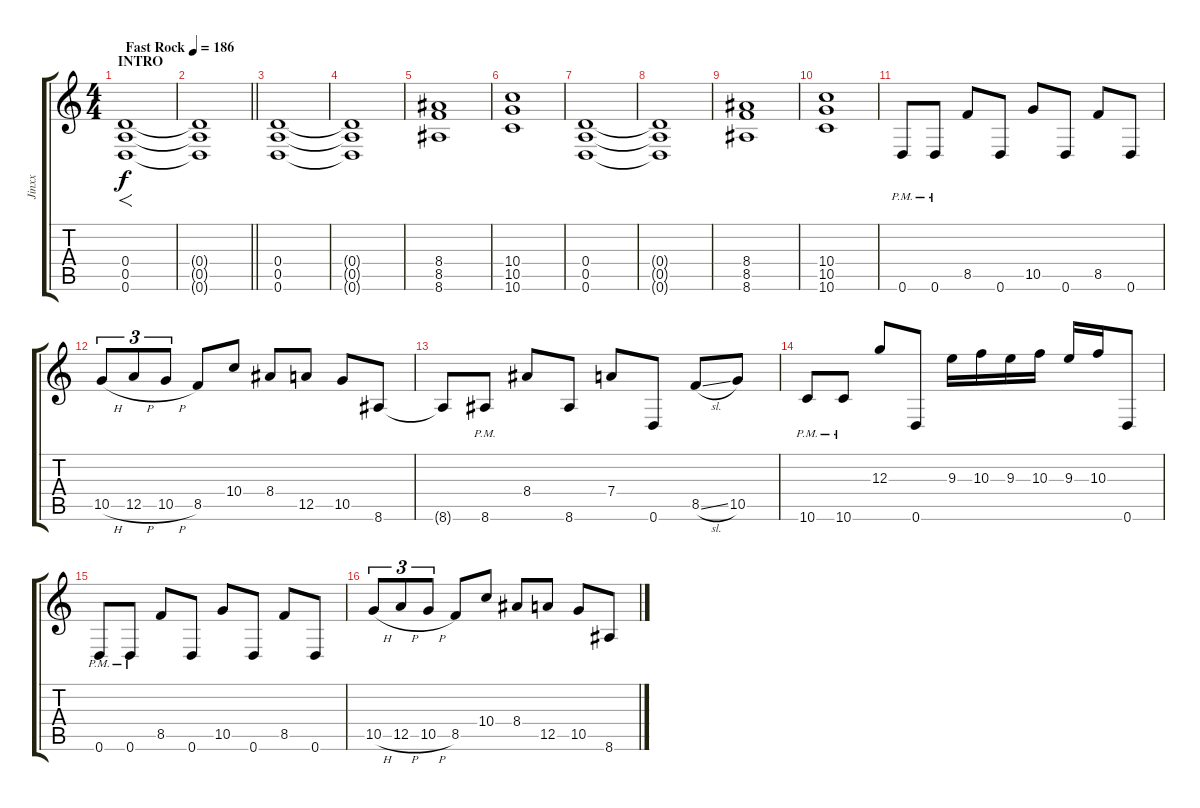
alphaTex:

\track ("Jinxx" "Jinxx") {instrument distortionguitar}
\staff {score tabs}
\tuning (E4 B3 G3 D3 A2 D2) {hide}
\ts (4 4)
\section ("" "INTRO")
\tempo (186 "Fast Rock")
\clef g2
\ks c
(0.4 0.5 0.6).1{f dy f instrument distortionguitar} |
\barLineRight lightlight
(0.4{t} 0.5{t} 0.6{t}).1 |
(0.4 0.5 0.6).1 |
(0.4{t} 0.5{t} 0.6{t}).1 |
(8.4 8.5 8.6).1 |
(10.4 10.5 10.6).1 |
(0.4 0.5 0.6).1 |
(0.4{t} 0.5{t} 0.6{t}).1 |
(8.4 8.5 8.6).1 |
(10.4 10.5 10.6).1 |
0.6{pm}.8 0.6{pm}.8 8.5.8 0.6.8 10.5.8 0.6.8 8.5.8 0.6.8 |
10.5{h}.8{tu (3 2)} 12.5{h}.8{tu (3 2)} 10.5{h}.8{tu (3 2)} 8.5.8 10.4.8 8.4.8 12.5.8 10.5.8 8.6.8 |
8.6{t}.8 8.6{pm}.8 8.4.8 8.6.8 7.4.8 0.6.8 8.5{sl}.8 10.5.8 |
10.6{pm}.8 10.6{pm}.8 12.3.8 0.6.8 9.3.16 10.3.16 9.3.16 10.3.16 9.3.16 10.3.16 0.6.8 |
0.6{pm}.8 0.6{pm}.8 8.5.8 0.6.8 10.5.8 0.6.8 8.5.8 0.6.8 |
10.5{h}.8{tu (3 2)} 12.5{h}.8{tu (3 2)} 10.5{h}.8{tu (3 2)} 8.5.8 10.4.8 8.4.8 12.5.8 10.5.8 8.6.8
